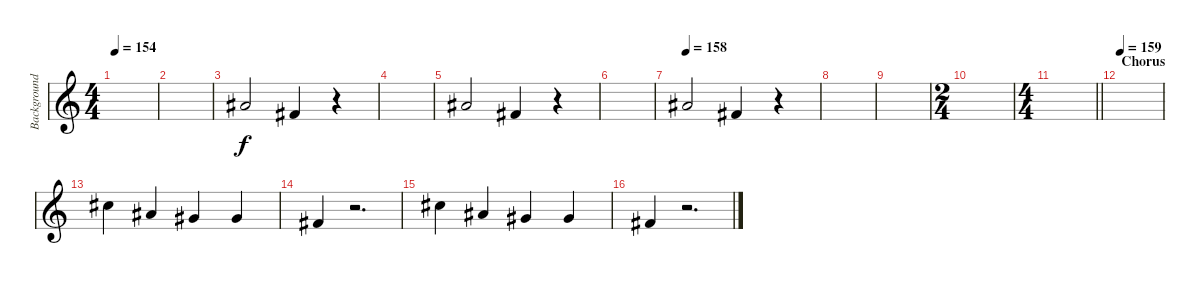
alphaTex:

\track ("Background Voice" "Background") {instrument lead1square}
\staff {score}
\tuning (E4 B3 G3 D3 A2 D2) {hide}
\ts (4 4)
\tempo 154
\clef g2
\ks c
|
|
6.1.2{instrument lead1square} 2.1.4 r.4 |
|
6.1.2 2.1.4 r.4 |
|
\tempo 158
6.1.2 2.1.4 r.4 |
|
|
\ts (2 4)
|
\ts (4 4)
\barLineRight lightlight
|
\section ("" "Chorus")
\tempo 159
|
9.1.4 6.1.4 4.1.4 4.1.4 |
2.1.4 r.2{d} |
9.1.4 6.1.4 4.1.4 4.1.4 |
2.1.4 r.2{d}
